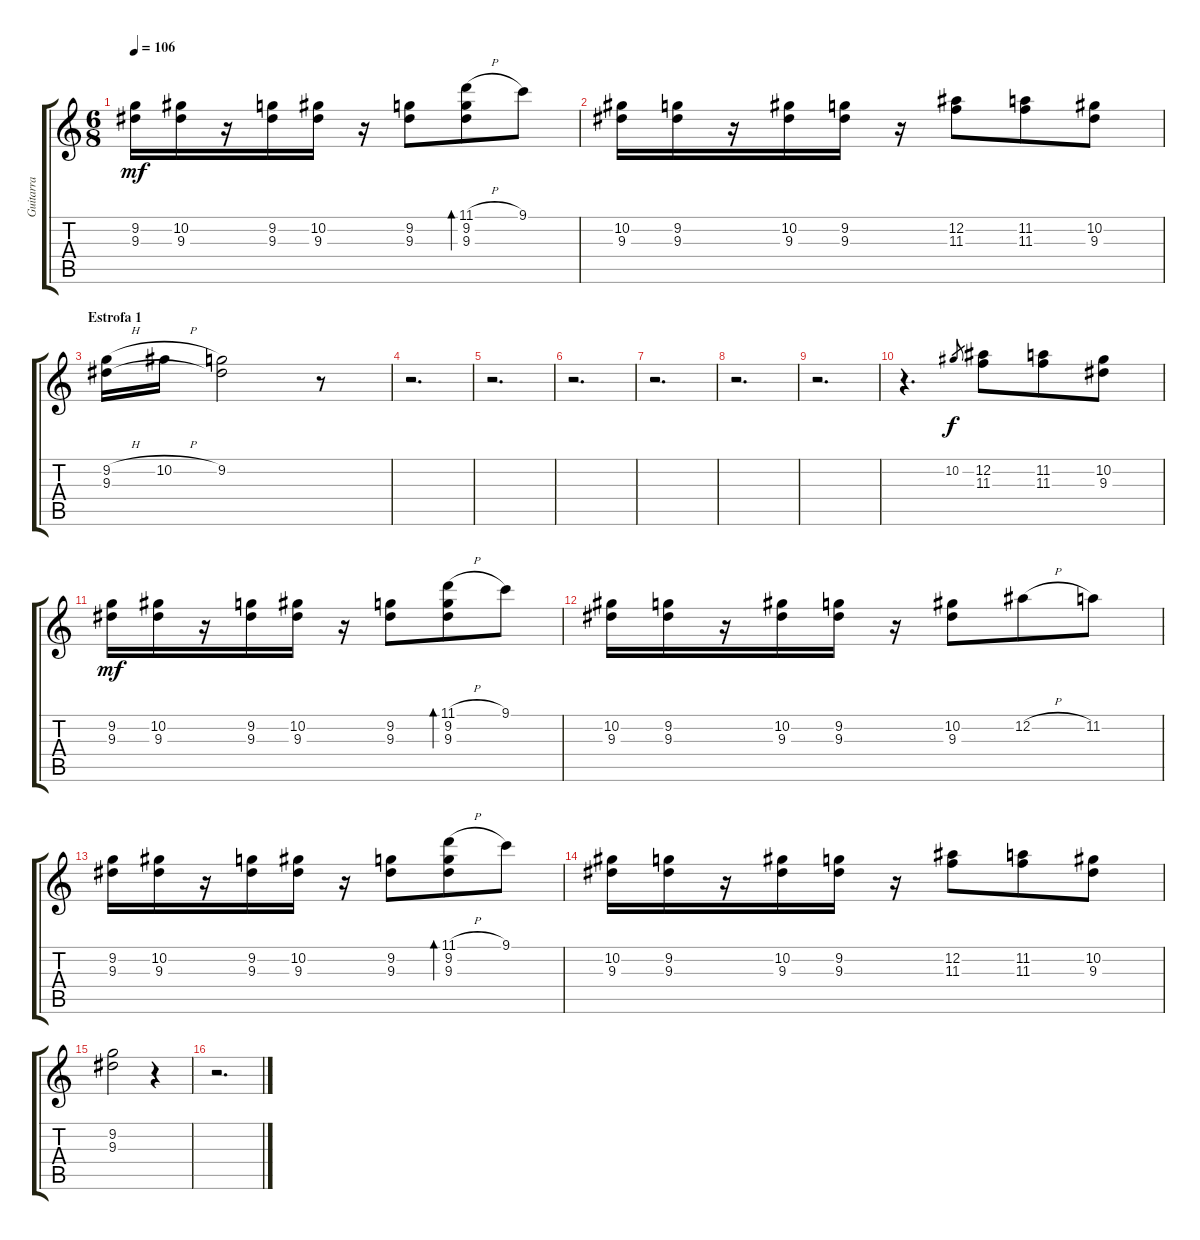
\track ("Guitarra" "Guitarra") {instrument acousticguitarnylon}
\staff {score tabs}
\tuning (Eb4 Bb3 Gb3 Db3 Ab2 Eb2) {hide}
\ts (6 8)
\tempo 106
\clef g2
\ks c
(9.2 9.3).16{dy mf} (10.2 9.3).16 r.16 (9.2 9.3).16 (10.2 9.3).16 r.16 (9.2 9.3).8 (11.1{h} 9.2 9.3).8{bd 480} 9.1.8 |
(10.2 9.3).16 (9.2 9.3).16 r.16 (10.2 9.3).16 (9.2 9.3).16 r.16 (12.2 11.3).8 (11.2 11.3).8 (10.2 9.3).8 |
\section ("" "Estrofa 1")
(9.2{h} 9.3).16 10.2{h}.16 (9.2 9.3{t}).2 r.8 |
r.2{d} |
r.2{d} |
r.2{d} |
r.2{d} |
r.2{d} |
r.2{d} |
r.4{d} 10.2.8{gr dy f} (12.2 11.3).8 (11.2 11.3).8 (10.2 9.3).8 |
(9.2 9.3).16{dy mf} (10.2 9.3).16 r.16 (9.2 9.3).16 (10.2 9.3).16 r.16 (9.2 9.3).8 (11.1{h} 9.2 9.3).8{bd 480} 9.1.8 |
(10.2 9.3).16 (9.2 9.3).16 r.16 (10.2 9.3).16 (9.2 9.3).16 r.16 (10.2 9.3).8 12.2{h}.8 11.2.8 |
(9.2 9.3).16 (10.2 9.3).16 r.16 (9.2 9.3).16 (10.2 9.3).16 r.16 (9.2 9.3).8 (11.1{h} 9.2 9.3).8{bd 480} 9.1.8 |
(10.2 9.3).16 (9.2 9.3).16 r.16 (10.2 9.3).16 (9.2 9.3).16 r.16 (12.2 11.3).8 (11.2 11.3).8 (10.2 9.3).8 |
(9.2 9.3).2 r.4 |
r.2{d}
